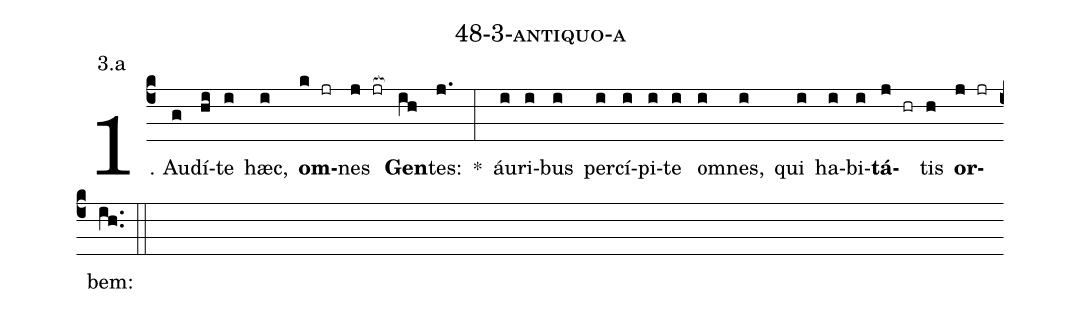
name: 48-3-antiquo-a;
annotation: 3.a;
%%
(c4)1. Au(g)dí(hi)te(i) hæc,(i) <b>om</b>(k jr)nes(j jr[ocb:1{]) <b>Gen</b>(ih[ocb:0}])tes:(j.) *(:) áu(i)ri(i)bus(i) per(i)cí(i)pi(i)te(i) om(i)nes,(i) qui(i) ha(i)bi(i)<b>tá</b>(j hr)tis(h) <b>or</b>(j jr)bem:(ih..) (::)
